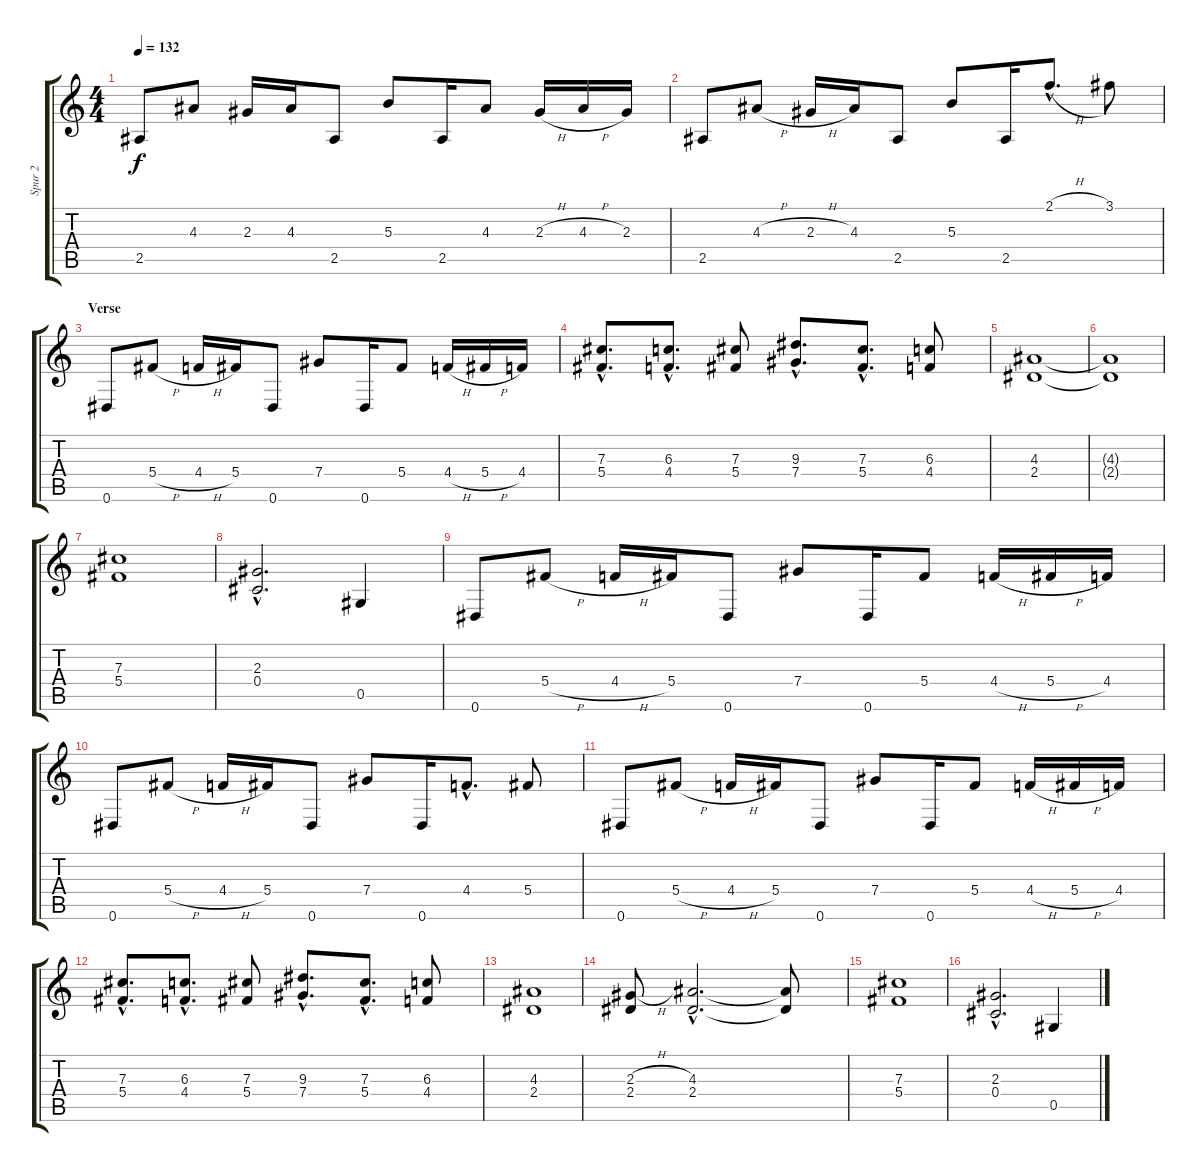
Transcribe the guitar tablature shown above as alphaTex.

\track ("Spur 2" "Spur 2") {instrument distortionguitar}
\staff {score tabs}
\tuning (Eb4 Bb3 Gb3 Db3 Ab2 Eb2) {hide}
\ts (4 4)
\tempo 132
\clef g2
\ks c
2.5.8{dy f} 4.3.8 2.3.16 4.3.16 2.5.8 5.3.8 2.5.16 4.3.8 2.3{h}.16 4.3{h}.16 2.3.16 |
2.5.8 4.3{h}.8 2.3{h}.16 4.3.16 2.5.8 5.3.8 2.5.16 2.1{h hac}.8{d} 3.1.8 |
\section ("" "Verse")
0.6.8 5.4{h}.8 4.4{h}.16 5.4.16 0.6.8 7.4.8 0.6.16 5.4.8 4.4{h}.16 5.4{h}.16 4.4.16 |
(7.3{hac} 5.4{hac}).8{d} (6.3{hac} 4.4{hac}).8{d} (7.3 5.4).8 (9.3{hac} 7.4{hac}).8{d} (7.3{hac} 5.4{hac}).8{d} (6.3 4.4).8 |
(4.3 2.4).1 |
(4.3{t} 2.4{t}).1 |
(7.3 5.4).1 |
(2.3{hac} 0.4{hac}).2{d} 0.5.4 |
0.6.8 5.4{h}.8 4.4{h}.16 5.4.16 0.6.8 7.4.8 0.6.16 5.4.8 4.4{h}.16 5.4{h}.16 4.4.16 |
0.6.8 5.4{h}.8 4.4{h}.16 5.4.16 0.6.8 7.4.8 0.6.16 4.4{hac}.8{d} 5.4.8 |
0.6.8 5.4{h}.8 4.4{h}.16 5.4.16 0.6.8 7.4.8 0.6.16 5.4.8 4.4{h}.16 5.4{h}.16 4.4.16 |
(7.3{hac} 5.4{hac}).8{d} (6.3{hac} 4.4{hac}).8{d} (7.3 5.4).8 (9.3{hac} 7.4{hac}).8{d} (7.3{hac} 5.4{hac}).8{d} (6.3 4.4).8 |
(4.3 2.4).1 |
(2.3{h} 2.4).8 (4.3{hac} 2.4{hac}).2{d} (4.3{t} 2.4{t}).8 |
(7.3 5.4).1 |
(2.3{hac} 0.4{hac}).2{d} 0.5.4
